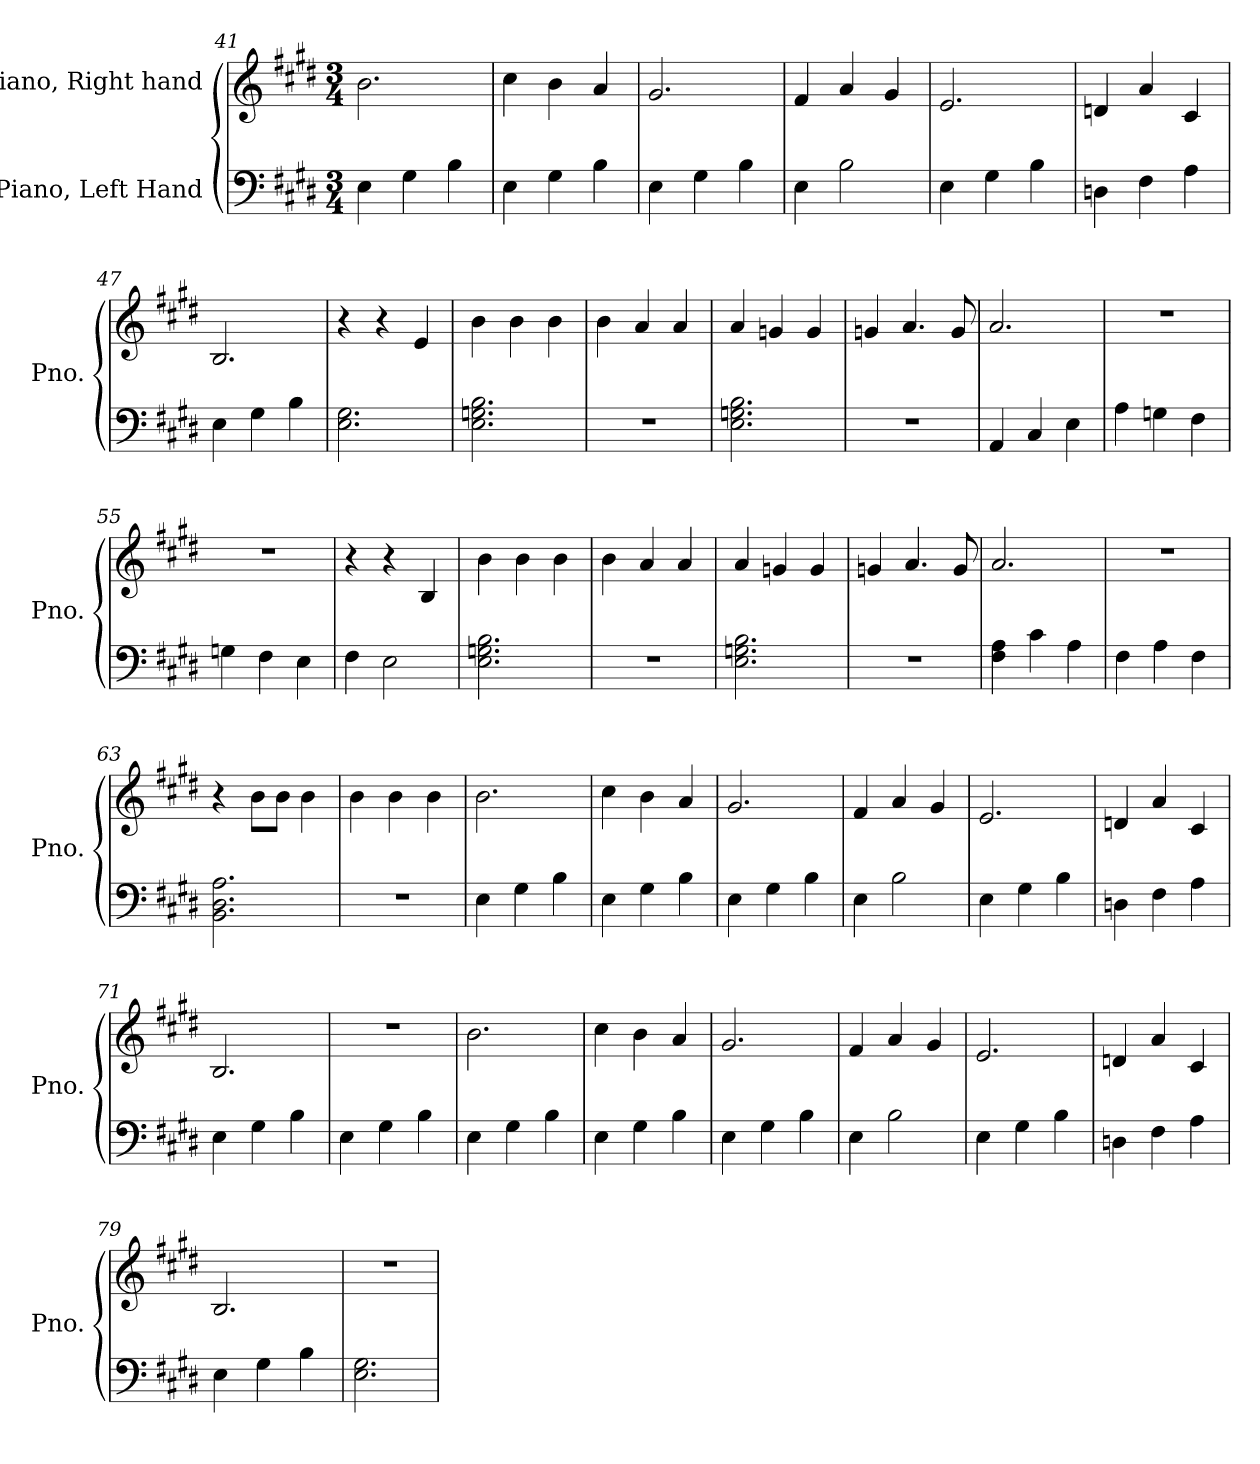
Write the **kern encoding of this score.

**kern	**kern
*part2	*part1
*staff2	*staff1
*I"Piano, Left Hand	*I"Piano, Right hand
*I'Pno.	*I'Pno.
*clefF4	*clefG2
*k[f#c#g#d#]	*k[f#c#g#d#]
*M3/4	*M3/4
=41	=41
4E\	2.b\
4G#\	.
4B\	.
=42	=42
4E\	4cc#\
4G#\	4b\
4B\	4a/
=43	=43
4E\	2.g#/
4G#\	.
4B\	.
=44	=44
4E\	4f#/
2B\	4a/
.	4g#/
=45	=45
4E\	2.e/
4G#\	.
4B\	.
=46	=46
4Dn\	4dn/
4F#\	4a/
4A\	4c#/
!!LO:LB:g=z
=47	=47
4E\	2.B/
4G#\	.
4B\	.
=48	=48
2.E\ 2.G#\	4r
.	4r
.	4e/
=49	=49
2.E\ 2.Gn\ 2.B\	4b\
.	4b\
.	4b\
=50	=50
2.r	4b\
.	4a/
.	4a/
=51	=51
2.E\ 2.Gn\ 2.B\	4a/
.	4gn/
.	4g/
=52	=52
2.r	4gn/
.	4.a/
.	8g/
=53	=53
4AA/	2.a/
4C#/	.
4E\	.
=54	=54
4A\	2.r
4Gn\	.
4F#\	.
=55	=55
4Gn\	2.r
4F#\	.
4E\	.
!!LO:PB:g=z
=56	=56
4F#\	4r
2E\	4r
.	4B/
=57	=57
2.E\ 2.Gn\ 2.B\	4b\
.	4b\
.	4b\
=58	=58
2.r	4b\
.	4a/
.	4a/
=59	=59
2.E\ 2.Gn\ 2.B\	4a/
.	4gn/
.	4g/
=60	=60
2.r	4gn/
.	4.a/
.	8g/
=61	=61
4F#\ 4A\	2.a/
4c#\	.
4A\	.
=62	=62
4F#\	2.r
4A\	.
4F#\	.
=63	=63
2.BB\ 2.D#\ 2.A\	4r
.	8b\L
.	8b\J
.	4b\
=64	=64
2.r	4b\
.	4b\
.	4b\
!!LO:LB:g=z
=65	=65
4E\	2.b\
4G#\	.
4B\	.
=66	=66
4E\	4cc#\
4G#\	4b\
4B\	4a/
=67	=67
4E\	2.g#/
4G#\	.
4B\	.
=68	=68
4E\	4f#/
2B\	4a/
.	4g#/
=69	=69
4E\	2.e/
4G#\	.
4B\	.
=70	=70
4Dn\	4dn/
4F#\	4a/
4A\	4c#/
=71	=71
4E\	2.B/
4G#\	.
4B\	.
=72	=72
4E\	2.r
4G#\	.
4B\	.
=73	=73
4E\	2.b\
4G#\	.
4B\	.
=74	=74
4E\	4cc#\
4G#\	4b\
4B\	4a/
!!LO:LB:g=z
=75	=75
4E\	2.g#/
4G#\	.
4B\	.
=76	=76
4E\	4f#/
2B\	4a/
.	4g#/
=77	=77
4E\	2.e/
4G#\	.
4B\	.
=78	=78
4Dn\	4dn/
4F#\	4a/
4A\	4c#/
=79	=79
4E\	2.B/
4G#\	.
4B\	.
=80	=80
2.E\ 2.G#\	2.r
=	=
*-	*-
